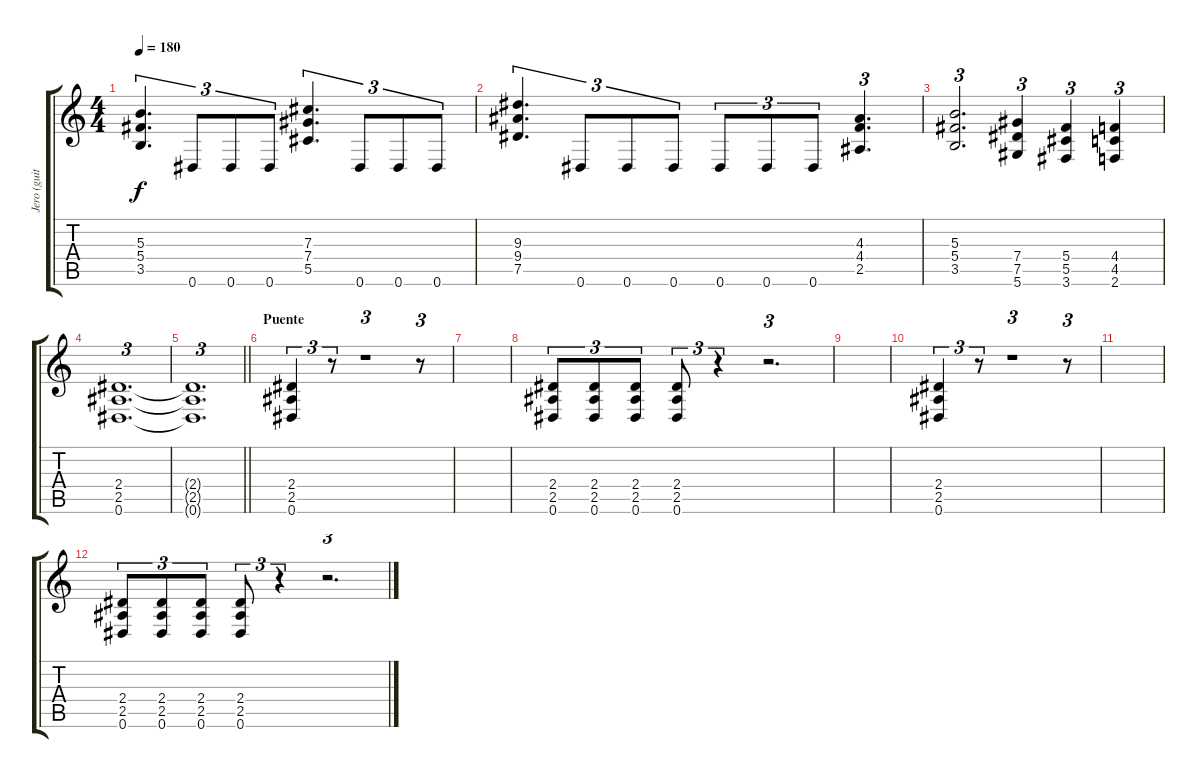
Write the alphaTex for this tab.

\track ("Jero (guitarra)" "Jero (guit") {instrument distortionguitar}
\staff {score tabs}
\tuning (Eb4 Bb3 Gb3 Db3 Ab2 Eb2) {hide}
\ts (4 4)
\tempo 180
\clef g2
\ks c
(5.3 5.4 3.5).4{d tu (3 2) dy f} 0.6.8{tu (3 2)} 0.6.8{tu (3 2)} 0.6.8{tu (3 2)} (7.3 7.4 5.5).4{d tu (3 2)} 0.6.8{tu (3 2)} 0.6.8{tu (3 2)} 0.6.8{tu (3 2)} |
(9.3 9.4 7.5).4{d tu (3 2)} 0.6.8{tu (3 2)} 0.6.8{tu (3 2)} 0.6.8{tu (3 2)} 0.6.8{tu (3 2)} 0.6.8{tu (3 2)} 0.6.8{tu (3 2)} (4.3 4.4 2.5).4{d tu (3 2)} |
(5.3 5.4 3.5).2{d tu (3 2)} (7.4 7.5 5.6).4{tu (3 2)} (5.4 5.5 3.6).4{tu (3 2)} (4.4 4.5 2.6).4{tu (3 2)} |
(2.4 2.5 0.6).1{d tu (3 2)} |
\barLineRight lightlight
(2.4{t} 2.5{t} 0.6{t}).1{d tu (3 2)} |
\section ("" "Puente")
(2.4 2.5 0.6).4{tu (3 2)} r.8{tu (3 2)} r.1{tu (3 2)} r.8{tu (3 2)} |
|
(2.4 2.5 0.6).8{tu (3 2)} (2.4 2.5 0.6).8{tu (3 2)} (2.4 2.5 0.6).8{tu (3 2)} (2.4 2.5 0.6).8{tu (3 2)} r.4{tu (3 2)} r.2{d tu (3 2)} |
|
(2.4 2.5 0.6).4{tu (3 2)} r.8{tu (3 2)} r.1{tu (3 2)} r.8{tu (3 2)} |
|
(2.4 2.5 0.6).8{tu (3 2)} (2.4 2.5 0.6).8{tu (3 2)} (2.4 2.5 0.6).8{tu (3 2)} (2.4 2.5 0.6).8{tu (3 2)} r.4{tu (3 2)} r.2{d tu (3 2)}
